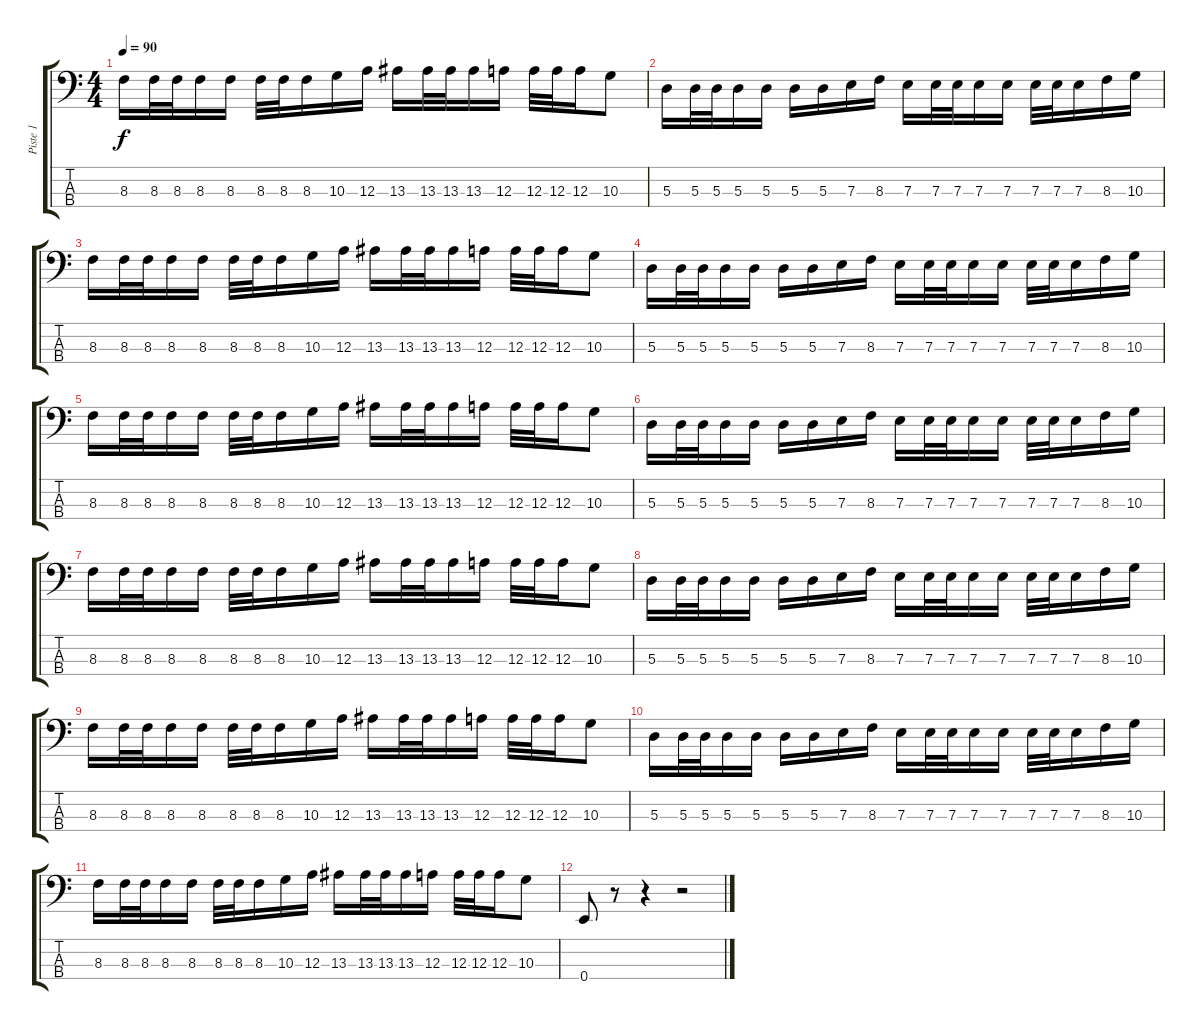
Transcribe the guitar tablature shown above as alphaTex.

\track ("Piste 1" "Piste 1") {instrument electricbassfinger}
\staff {score tabs}
\tuning (G2 D2 A1 E1) {hide}
\ts (4 4)
\tempo 90
\clef f4
\ks c
8.3.16{dy f} 8.3.32 8.3.32 8.3.16 8.3.16 8.3.32 8.3.32 8.3.16 10.3.16 12.3.16 13.3.16 13.3.32 13.3.32 13.3.16 12.3.16 12.3.32 12.3.32 12.3.16 10.3.8 |
5.3.16 5.3.32 5.3.32 5.3.16 5.3.16 5.3.16 5.3.16 7.3.16 8.3.16 7.3.16 7.3.32 7.3.32 7.3.16 7.3.16 7.3.32 7.3.32 7.3.16 8.3.16 10.3.16 |
8.3.16 8.3.32 8.3.32 8.3.16 8.3.16 8.3.32 8.3.32 8.3.16 10.3.16 12.3.16 13.3.16 13.3.32 13.3.32 13.3.16 12.3.16 12.3.32 12.3.32 12.3.16 10.3.8 |
5.3.16 5.3.32 5.3.32 5.3.16 5.3.16 5.3.16 5.3.16 7.3.16 8.3.16 7.3.16 7.3.32 7.3.32 7.3.16 7.3.16 7.3.32 7.3.32 7.3.16 8.3.16 10.3.16 |
8.3.16 8.3.32 8.3.32 8.3.16 8.3.16 8.3.32 8.3.32 8.3.16 10.3.16 12.3.16 13.3.16 13.3.32 13.3.32 13.3.16 12.3.16 12.3.32 12.3.32 12.3.16 10.3.8 |
5.3.16 5.3.32 5.3.32 5.3.16 5.3.16 5.3.16 5.3.16 7.3.16 8.3.16 7.3.16 7.3.32 7.3.32 7.3.16 7.3.16 7.3.32 7.3.32 7.3.16 8.3.16 10.3.16 |
8.3.16 8.3.32 8.3.32 8.3.16 8.3.16 8.3.32 8.3.32 8.3.16 10.3.16 12.3.16 13.3.16 13.3.32 13.3.32 13.3.16 12.3.16 12.3.32 12.3.32 12.3.16 10.3.8 |
5.3.16 5.3.32 5.3.32 5.3.16 5.3.16 5.3.16 5.3.16 7.3.16 8.3.16 7.3.16 7.3.32 7.3.32 7.3.16 7.3.16 7.3.32 7.3.32 7.3.16 8.3.16 10.3.16 |
8.3.16 8.3.32 8.3.32 8.3.16 8.3.16 8.3.32 8.3.32 8.3.16 10.3.16 12.3.16 13.3.16 13.3.32 13.3.32 13.3.16 12.3.16 12.3.32 12.3.32 12.3.16 10.3.8 |
5.3.16 5.3.32 5.3.32 5.3.16 5.3.16 5.3.16 5.3.16 7.3.16 8.3.16 7.3.16 7.3.32 7.3.32 7.3.16 7.3.16 7.3.32 7.3.32 7.3.16 8.3.16 10.3.16 |
8.3.16 8.3.32 8.3.32 8.3.16 8.3.16 8.3.32 8.3.32 8.3.16 10.3.16 12.3.16 13.3.16 13.3.32 13.3.32 13.3.16 12.3.16 12.3.32 12.3.32 12.3.16 10.3.8 |
0.4.8 r.8 r.4 r.2
